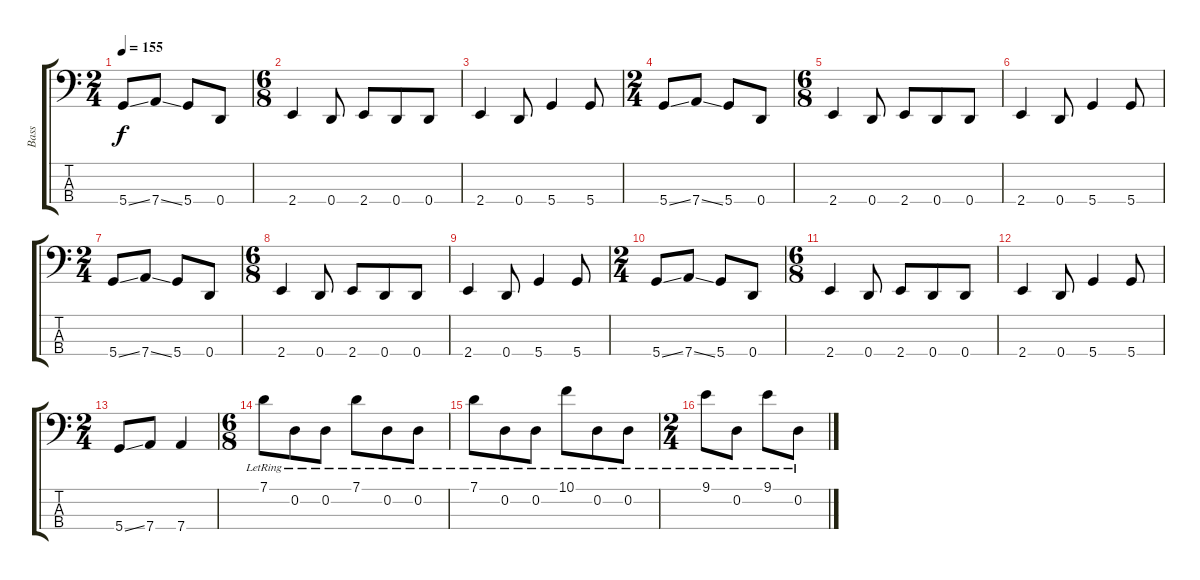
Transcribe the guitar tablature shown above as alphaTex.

\track ("Bass" "Bass") {instrument electricbasspick}
\staff {score tabs}
\tuning (G2 D2 A1 D1) {hide}
\ts (2 4)
\tempo 155
\clef f4
\ks c
5.4{ss}.8{dy f} 7.4{ss}.8 5.4.8 0.4.8 |
\ts (6 8)
2.4.4 0.4.8 2.4.8 0.4.8 0.4.8 |
2.4.4 0.4.8 5.4.4 5.4.8 |
\ts (2 4)
5.4{ss}.8 7.4{ss}.8 5.4.8 0.4.8 |
\ts (6 8)
2.4.4 0.4.8 2.4.8 0.4.8 0.4.8 |
2.4.4 0.4.8 5.4.4 5.4.8 |
\ts (2 4)
5.4{ss}.8 7.4{ss}.8 5.4.8 0.4.8 |
\ts (6 8)
2.4.4 0.4.8 2.4.8 0.4.8 0.4.8 |
2.4.4 0.4.8 5.4.4 5.4.8 |
\ts (2 4)
5.4{ss}.8 7.4{ss}.8 5.4.8 0.4.8 |
\ts (6 8)
2.4.4 0.4.8 2.4.8 0.4.8 0.4.8 |
2.4.4 0.4.8 5.4.4 5.4.8 |
\ts (2 4)
5.4{ss}.8 7.4.8 7.4.4 |
\ts (6 8)
7.1{lr}.8 0.2{lr}.8 0.2{lr}.8 7.1{lr}.8 0.2{lr}.8 0.2{lr}.8 |
7.1{lr}.8 0.2{lr}.8 0.2{lr}.8 10.1{lr}.8 0.2{lr}.8 0.2{lr}.8 |
\ts (2 4)
9.1{lr}.8 0.2{lr}.8 9.1{lr}.8 0.2{lr}.8
